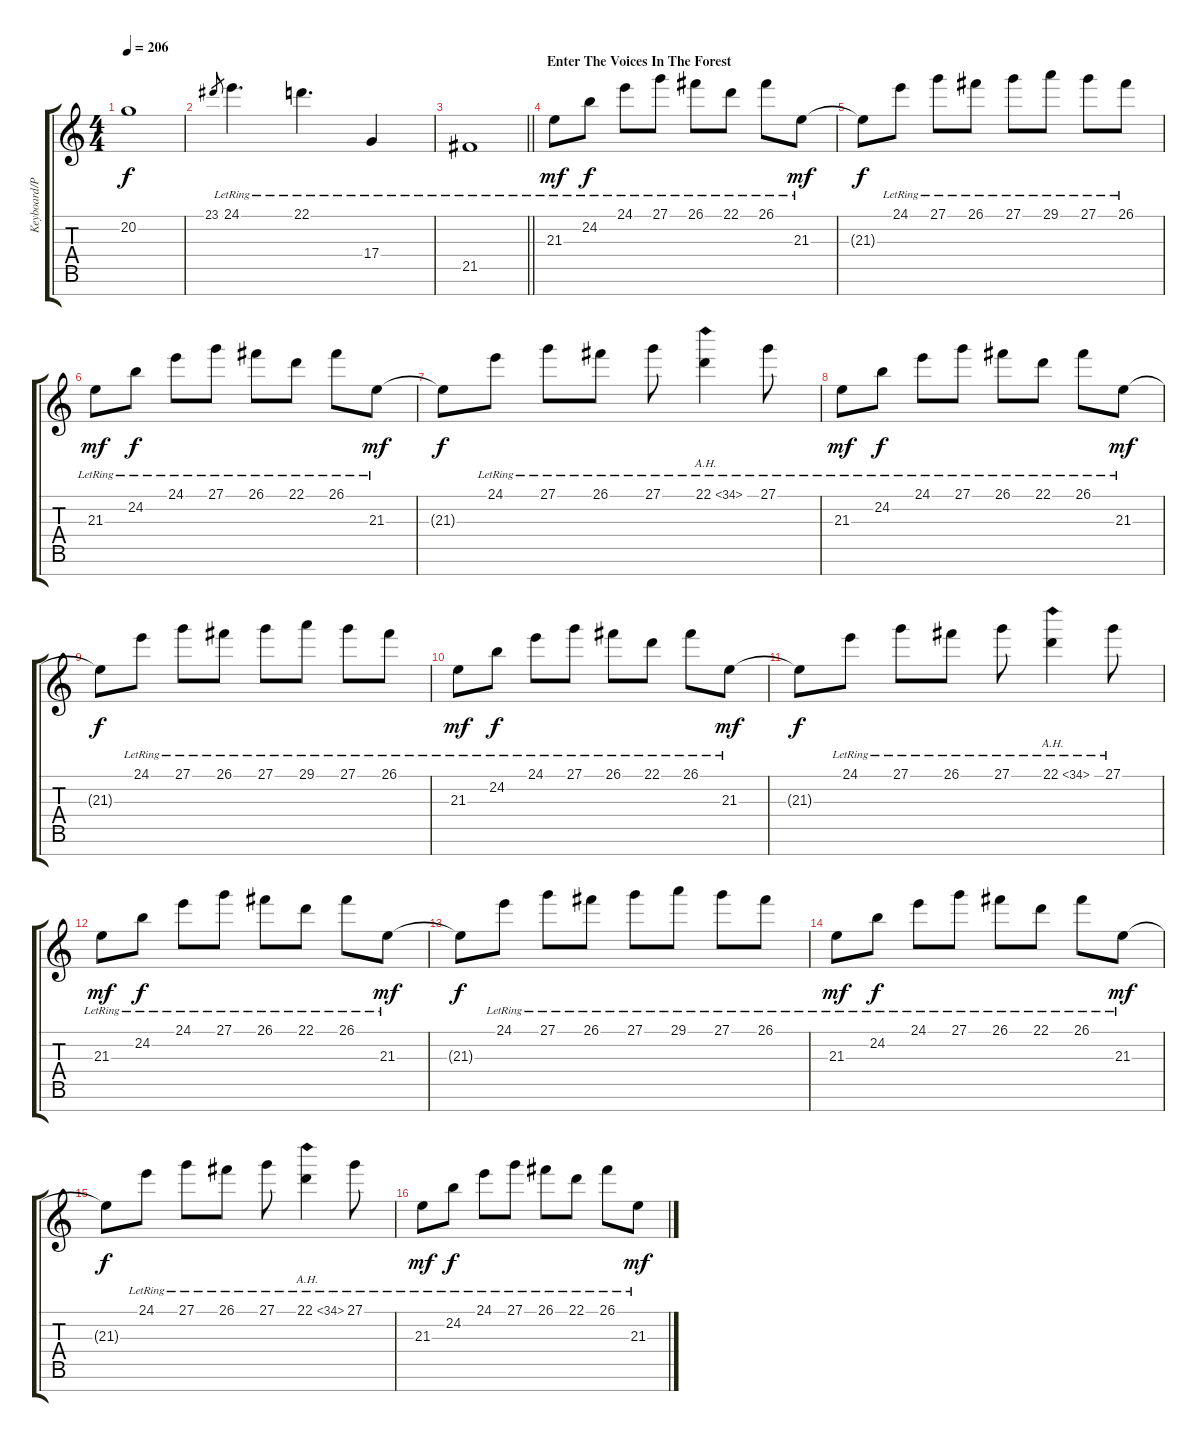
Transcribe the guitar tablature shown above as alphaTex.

\track ("Keyboard/Piano" "Keyboard/P") {instrument acousticgrandpiano}
\staff {score tabs}
\tuning (E4 B3 G3 D3 A2 E2 B1) {hide}
\ts (4 4)
\tempo 206
\clef g2
\ks c
20.2{t}.1{dy f} |
23.1.8{gr} 24.1{lr}.4{d} 22.1{lr}.4{d} 17.4{lr}.4 |
\barLineRight lightlight
21.5{lr}.1 |
\section ("" "Enter The Voices In The Forest")
21.3{lr}.8{dy mf volume 9 instrument acousticgrandpiano} 24.2{lr}.8{dy f} 24.1{lr}.8 27.1{lr}.8 26.1{lr}.8 22.1{lr}.8 26.1{lr}.8 21.3{lr}.8{dy mf} |
21.3{t}.8{dy f} 24.1{lr}.8 27.1{lr}.8 26.1{lr}.8 27.1{lr}.8 29.1{lr}.8 27.1{lr}.8 26.1{lr}.8 |
21.3{lr}.8{dy mf} 24.2{lr}.8{dy f} 24.1{lr}.8 27.1{lr}.8 26.1{lr}.8 22.1{lr}.8 26.1{lr}.8 21.3{lr}.8{dy mf} |
21.3{t}.8{dy f} 24.1{lr}.8 27.1{lr}.8 26.1{lr}.8 27.1{lr}.8 22.1{ah 12 lr}.4 27.1{lr}.8 |
21.3{lr}.8{dy mf} 24.2{lr}.8{dy f} 24.1{lr}.8 27.1{lr}.8 26.1{lr}.8 22.1{lr}.8 26.1{lr}.8 21.3{lr}.8{dy mf} |
21.3{t}.8{dy f} 24.1{lr}.8 27.1{lr}.8 26.1{lr}.8 27.1{lr}.8 29.1{lr}.8 27.1{lr}.8 26.1{lr}.8 |
21.3{lr}.8{dy mf} 24.2{lr}.8{dy f} 24.1{lr}.8 27.1{lr}.8 26.1{lr}.8 22.1{lr}.8 26.1{lr}.8 21.3{lr}.8{dy mf} |
21.3{t}.8{dy f} 24.1{lr}.8 27.1{lr}.8 26.1{lr}.8 27.1{lr}.8 22.1{ah 12 lr}.4 27.1{lr}.8 |
21.3{lr}.8{dy mf} 24.2{lr}.8{dy f} 24.1{lr}.8 27.1{lr}.8 26.1{lr}.8 22.1{lr}.8 26.1{lr}.8 21.3{lr}.8{dy mf} |
21.3{t}.8{dy f} 24.1{lr}.8 27.1{lr}.8 26.1{lr}.8 27.1{lr}.8 29.1{lr}.8 27.1{lr}.8 26.1{lr}.8 |
21.3{lr}.8{dy mf} 24.2{lr}.8{dy f} 24.1{lr}.8 27.1{lr}.8 26.1{lr}.8 22.1{lr}.8 26.1{lr}.8 21.3{lr}.8{dy mf} |
21.3{t}.8{dy f} 24.1{lr}.8 27.1{lr}.8 26.1{lr}.8 27.1{lr}.8 22.1{ah 12 lr}.4 27.1{lr}.8 |
21.3{lr}.8{dy mf} 24.2{lr}.8{dy f} 24.1{lr}.8 27.1{lr}.8 26.1{lr}.8 22.1{lr}.8 26.1{lr}.8 21.3{lr}.8{dy mf}
